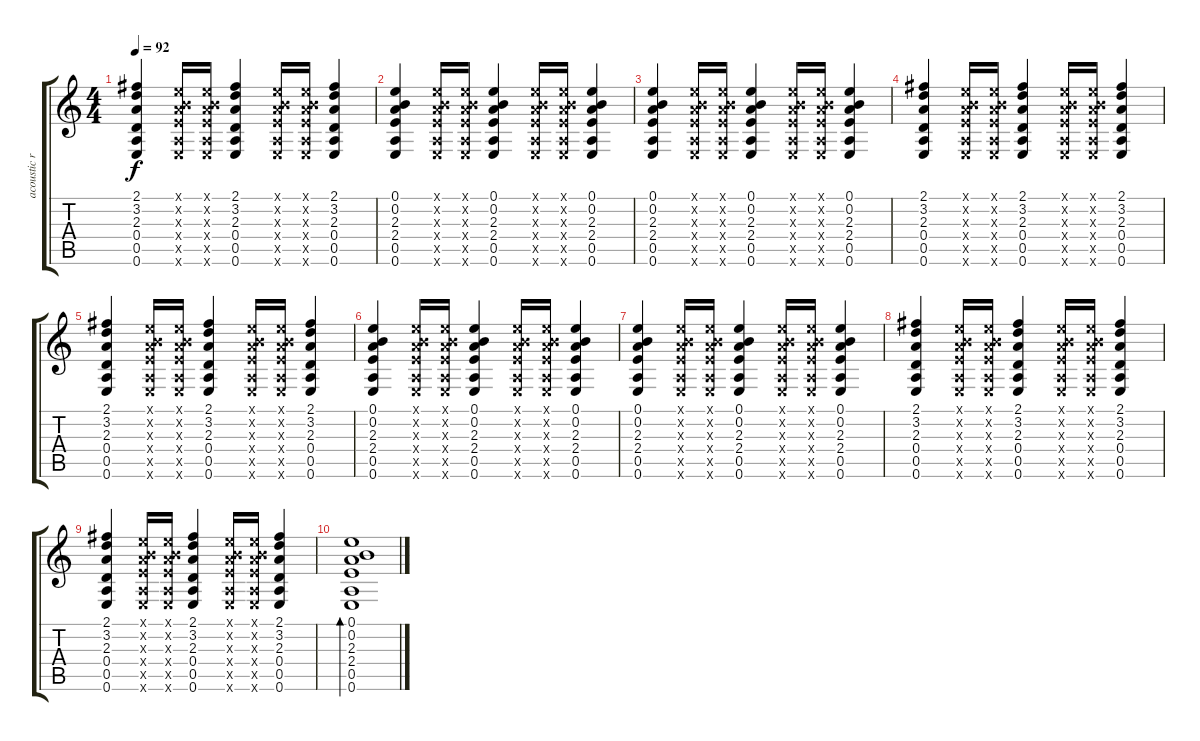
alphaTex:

\track ("acoustic rhythm" "acoustic r") {instrument acousticguitarsteel}
\staff {score tabs}
\tuning (E4 B3 G3 D3 A2 E2) {hide}
\ts (4 4)
\tempo 92
\clef g2
\ks c
(2.1 3.2 2.3 0.4 0.5 0.6).4{dy f} (0.1{x} 0.2{x} 2.3{x} 2.4{x} 0.5{x} 0.6{x}).16 (0.1{x} 0.2{x} 2.3{x} 2.4{x} 0.5{x} 0.6{x}).16 (2.1 3.2 2.3 0.4 0.5 0.6).4 (0.1{x} 0.2{x} 2.3{x} 2.4{x} 0.5{x} 0.6{x}).16 (0.1{x} 0.2{x} 2.3{x} 2.4{x} 0.5{x} 0.6{x}).16 (2.1 3.2 2.3 0.4 0.5 0.6).4 |
(0.1 0.2 2.3 2.4 0.5 0.6).4 (0.1{x} 0.2{x} 2.3{x} 2.4{x} 0.5{x} 0.6{x}).16 (0.1{x} 0.2{x} 2.3{x} 2.4{x} 0.5{x} 0.6{x}).16 (0.1 0.2 2.3 2.4 0.5 0.6).4 (0.1{x} 0.2{x} 2.3{x} 2.4{x} 0.5{x} 0.6{x}).16 (0.1{x} 0.2{x} 2.3{x} 2.4{x} 0.5{x} 0.6{x}).16 (0.1 0.2 2.3 2.4 0.5 0.6).4 |
(0.1 0.2 2.3 2.4 0.5 0.6).4 (0.1{x} 0.2{x} 2.3{x} 2.4{x} 0.5{x} 0.6{x}).16 (0.1{x} 0.2{x} 2.3{x} 2.4{x} 0.5{x} 0.6{x}).16 (0.1 0.2 2.3 2.4 0.5 0.6).4 (0.1{x} 0.2{x} 2.3{x} 2.4{x} 0.5{x} 0.6{x}).16 (0.1{x} 0.2{x} 2.3{x} 2.4{x} 0.5{x} 0.6{x}).16 (0.1 0.2 2.3 2.4 0.5 0.6).4 |
(2.1 3.2 2.3 0.4 0.5 0.6).4 (0.1{x} 0.2{x} 2.3{x} 2.4{x} 0.5{x} 0.6{x}).16 (0.1{x} 0.2{x} 2.3{x} 2.4{x} 0.5{x} 0.6{x}).16 (2.1 3.2 2.3 0.4 0.5 0.6).4 (0.1{x} 0.2{x} 2.3{x} 2.4{x} 0.5{x} 0.6{x}).16 (0.1{x} 0.2{x} 2.3{x} 2.4{x} 0.5{x} 0.6{x}).16 (2.1 3.2 2.3 0.4 0.5 0.6).4 |
(2.1 3.2 2.3 0.4 0.5 0.6).4 (0.1{x} 0.2{x} 2.3{x} 2.4{x} 0.5{x} 0.6{x}).16 (0.1{x} 0.2{x} 2.3{x} 2.4{x} 0.5{x} 0.6{x}).16 (2.1 3.2 2.3 0.4 0.5 0.6).4 (0.1{x} 0.2{x} 2.3{x} 2.4{x} 0.5{x} 0.6{x}).16 (0.1{x} 0.2{x} 2.3{x} 2.4{x} 0.5{x} 0.6{x}).16 (2.1 3.2 2.3 0.4 0.5 0.6).4 |
(0.1 0.2 2.3 2.4 0.5 0.6).4 (0.1{x} 0.2{x} 2.3{x} 2.4{x} 0.5{x} 0.6{x}).16 (0.1{x} 0.2{x} 2.3{x} 2.4{x} 0.5{x} 0.6{x}).16 (0.1 0.2 2.3 2.4 0.5 0.6).4 (0.1{x} 0.2{x} 2.3{x} 2.4{x} 0.5{x} 0.6{x}).16 (0.1{x} 0.2{x} 2.3{x} 2.4{x} 0.5{x} 0.6{x}).16 (0.1 0.2 2.3 2.4 0.5 0.6).4 |
(0.1 0.2 2.3 2.4 0.5 0.6).4 (0.1{x} 0.2{x} 2.3{x} 2.4{x} 0.5{x} 0.6{x}).16 (0.1{x} 0.2{x} 2.3{x} 2.4{x} 0.5{x} 0.6{x}).16 (0.1 0.2 2.3 2.4 0.5 0.6).4 (0.1{x} 0.2{x} 2.3{x} 2.4{x} 0.5{x} 0.6{x}).16 (0.1{x} 0.2{x} 2.3{x} 2.4{x} 0.5{x} 0.6{x}).16 (0.1 0.2 2.3 2.4 0.5 0.6).4 |
(2.1 3.2 2.3 0.4 0.5 0.6).4 (0.1{x} 0.2{x} 2.3{x} 2.4{x} 0.5{x} 0.6{x}).16 (0.1{x} 0.2{x} 2.3{x} 2.4{x} 0.5{x} 0.6{x}).16 (2.1 3.2 2.3 0.4 0.5 0.6).4 (0.1{x} 0.2{x} 2.3{x} 2.4{x} 0.5{x} 0.6{x}).16 (0.1{x} 0.2{x} 2.3{x} 2.4{x} 0.5{x} 0.6{x}).16 (2.1 3.2 2.3 0.4 0.5 0.6).4 |
(2.1 3.2 2.3 0.4 0.5 0.6).4 (0.1{x} 0.2{x} 2.3{x} 2.4{x} 0.5{x} 0.6{x}).16 (0.1{x} 0.2{x} 2.3{x} 2.4{x} 0.5{x} 0.6{x}).16 (2.1 3.2 2.3 0.4 0.5 0.6).4 (0.1{x} 0.2{x} 2.3{x} 2.4{x} 0.5{x} 0.6{x}).16 (0.1{x} 0.2{x} 2.3{x} 2.4{x} 0.5{x} 0.6{x}).16 (2.1 3.2 2.3 0.4 0.5 0.6).4 |
(0.1 0.2 2.3 2.4 0.5 0.6).1{bd 240}
